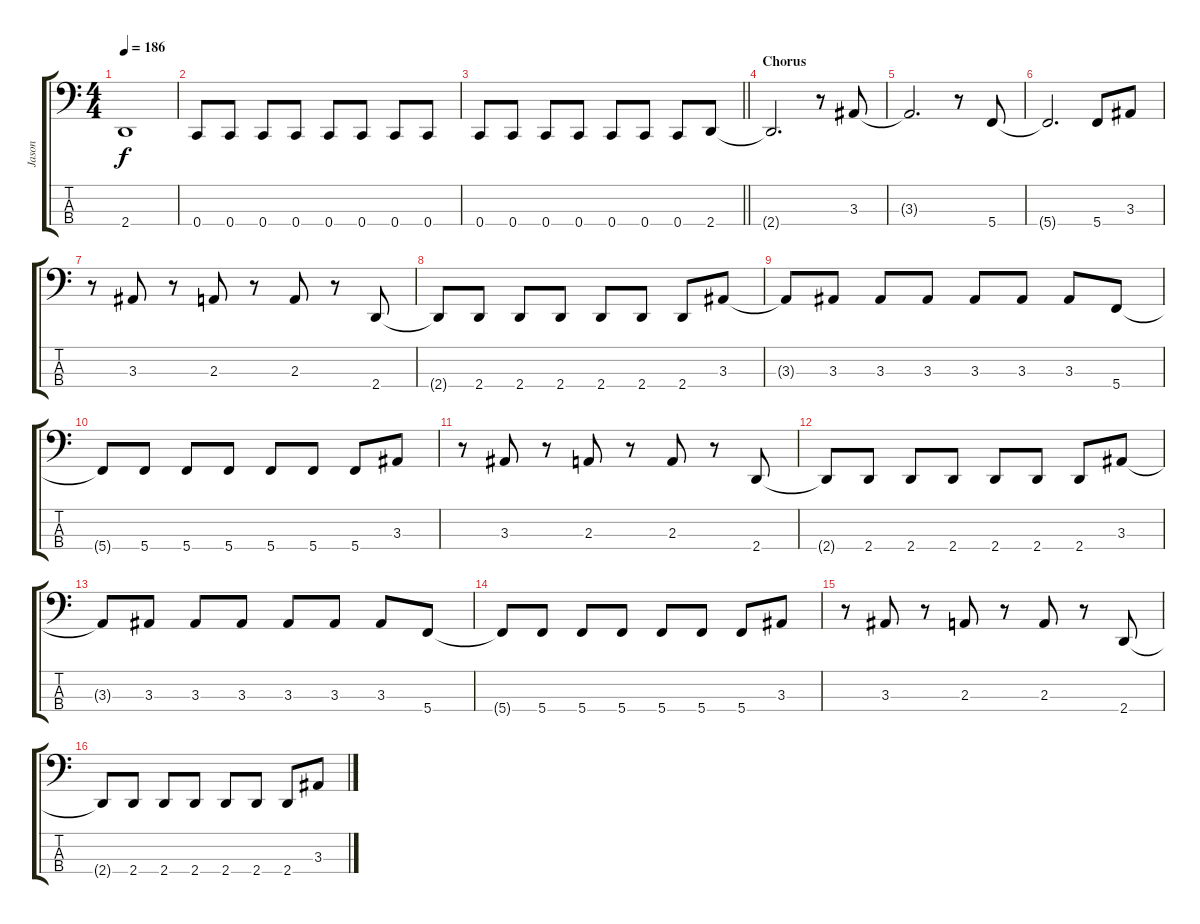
\track ("Jason" "Jason") {instrument electricbasspick}
\staff {score tabs}
\tuning (F2 C2 G1 C1) {hide}
\ts (4 4)
\tempo 186
\clef f4
\ks c
2.4{t}.1{dy f} |
0.4.8 0.4.8 0.4.8 0.4.8 0.4.8 0.4.8 0.4.8 0.4.8 |
\barLineRight lightlight
0.4.8 0.4.8 0.4.8 0.4.8 0.4.8 0.4.8 0.4.8 2.4.8 |
\section ("" "Chorus")
2.4{t}.2{d} r.8 3.3.8 |
3.3{t}.2{d} r.8 5.4.8 |
5.4{t}.2{d} 5.4.8 3.3.8 |
r.8 3.3.8 r.8 2.3.8 r.8 2.3.8 r.8 2.4.8 |
2.4{t}.8 2.4.8 2.4.8 2.4.8 2.4.8 2.4.8 2.4.8 3.3.8 |
3.3{t}.8 3.3.8 3.3.8 3.3.8 3.3.8 3.3.8 3.3.8 5.4.8 |
5.4{t}.8 5.4.8 5.4.8 5.4.8 5.4.8 5.4.8 5.4.8 3.3.8 |
r.8 3.3.8 r.8 2.3.8 r.8 2.3.8 r.8 2.4.8 |
2.4{t}.8 2.4.8 2.4.8 2.4.8 2.4.8 2.4.8 2.4.8 3.3.8 |
3.3{t}.8 3.3.8 3.3.8 3.3.8 3.3.8 3.3.8 3.3.8 5.4.8 |
5.4{t}.8 5.4.8 5.4.8 5.4.8 5.4.8 5.4.8 5.4.8 3.3.8 |
r.8 3.3.8 r.8 2.3.8 r.8 2.3.8 r.8 2.4.8 |
2.4{t}.8 2.4.8 2.4.8 2.4.8 2.4.8 2.4.8 2.4.8 3.3.8
